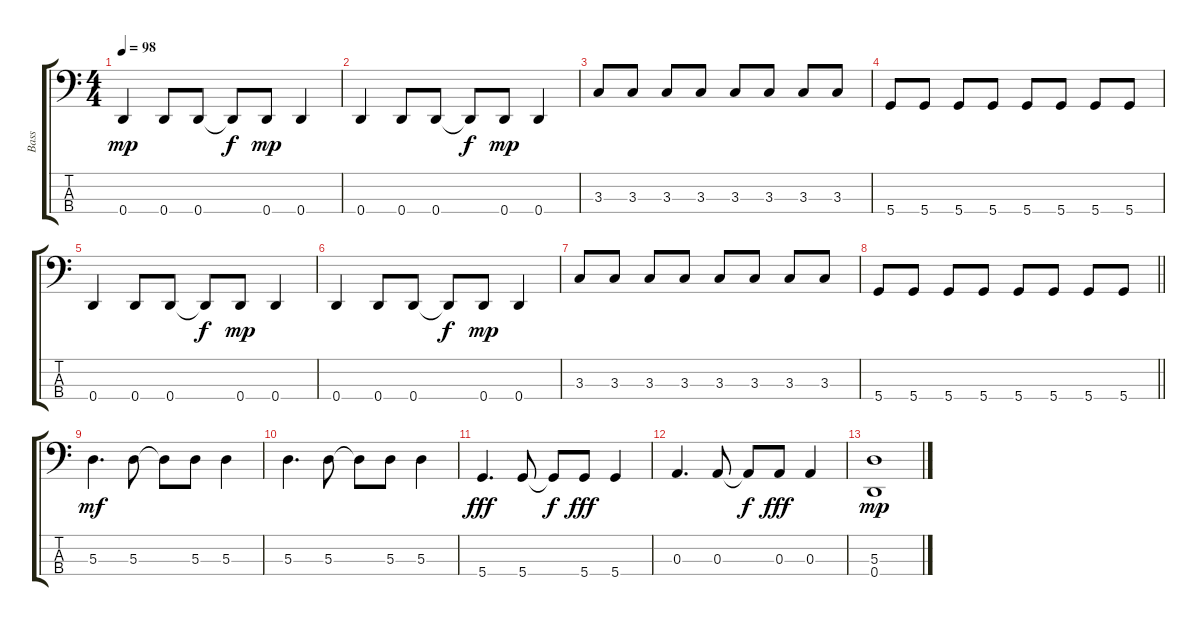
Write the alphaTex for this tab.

\track ("Bass" "Bass") {instrument electricbassfinger}
\staff {score tabs}
\tuning (G2 D2 A1 D1) {hide}
\ts (4 4)
\tempo 98
\clef f4
\ks c
0.4.4{dy mp} 0.4.8 0.4.8 0.4{t}.8{dy f} 0.4.8{dy mp} 0.4.4 |
0.4.4 0.4.8 0.4.8 0.4{t}.8{dy f} 0.4.8{dy mp} 0.4.4 |
3.3.8 3.3.8 3.3.8 3.3.8 3.3.8 3.3.8 3.3.8 3.3.8 |
5.4.8 5.4.8 5.4.8 5.4.8 5.4.8 5.4.8 5.4.8 5.4.8 |
0.4.4 0.4.8 0.4.8 0.4{t}.8{dy f} 0.4.8{dy mp} 0.4.4 |
0.4.4 0.4.8 0.4.8 0.4{t}.8{dy f} 0.4.8{dy mp} 0.4.4 |
3.3.8 3.3.8 3.3.8 3.3.8 3.3.8 3.3.8 3.3.8 3.3.8 |
\barLineRight lightlight
5.4.8 5.4.8 5.4.8 5.4.8 5.4.8 5.4.8 5.4.8 5.4.8 |
5.3.4{d dy mf} 5.3.8 5.3{t}.8 5.3.8 5.3.4 |
5.3.4{d} 5.3.8 5.3{t}.8 5.3.8 5.3.4 |
5.4.4{d dy fff} 5.4.8 5.4{t}.8{dy f} 5.4.8{dy fff} 5.4.4 |
0.3.4{d} 0.3.8 0.3{t}.8{dy f} 0.3.8{dy fff} 0.3.4 |
(5.3 0.4).1{dy mp}
